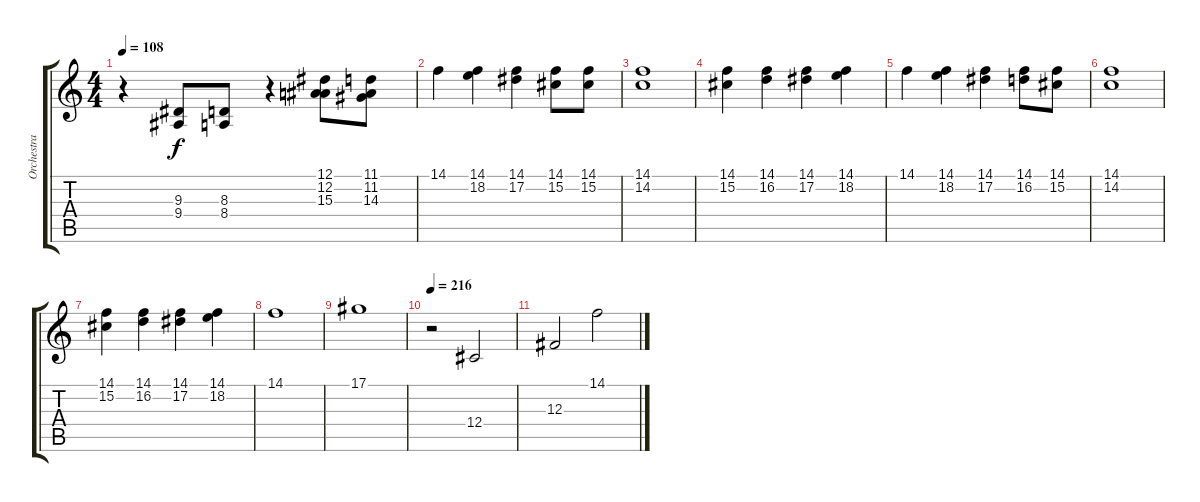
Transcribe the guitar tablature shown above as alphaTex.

\track ("Orchestra 1" "Orchestra ") {instrument stringensemble1}
\staff {score tabs}
\tuning (Eb4 Bb3 Gb3 Db3 Ab2 Eb2) {hide}
\ts (4 4)
\tempo 108
\clef g2
\ks c
r.4{dy f} (9.3 9.4).8 (8.3 8.4).8 r.4 (12.1 12.2 15.3).8 (11.1 11.2 14.3).8 |
14.1.4 (14.1 18.2).4 (14.1 17.2).4 (14.1 15.2).8 (14.1 15.2).8 |
(14.1 14.2).1 |
(14.1 15.2).4 (14.1 16.2).4 (14.1 17.2).4 (14.1 18.2).4 |
14.1.4 (14.1 18.2).4 (14.1 17.2).4 (14.1 16.2).8 (14.1 15.2).8 |
(14.1 14.2).1 |
(14.1 15.2).4 (14.1 16.2).4 (14.1 17.2).4 (14.1 18.2).4 |
14.1.1 |
17.1.1 |
\tempo 216
r.2 12.4.2 |
12.3.2 14.1.2
